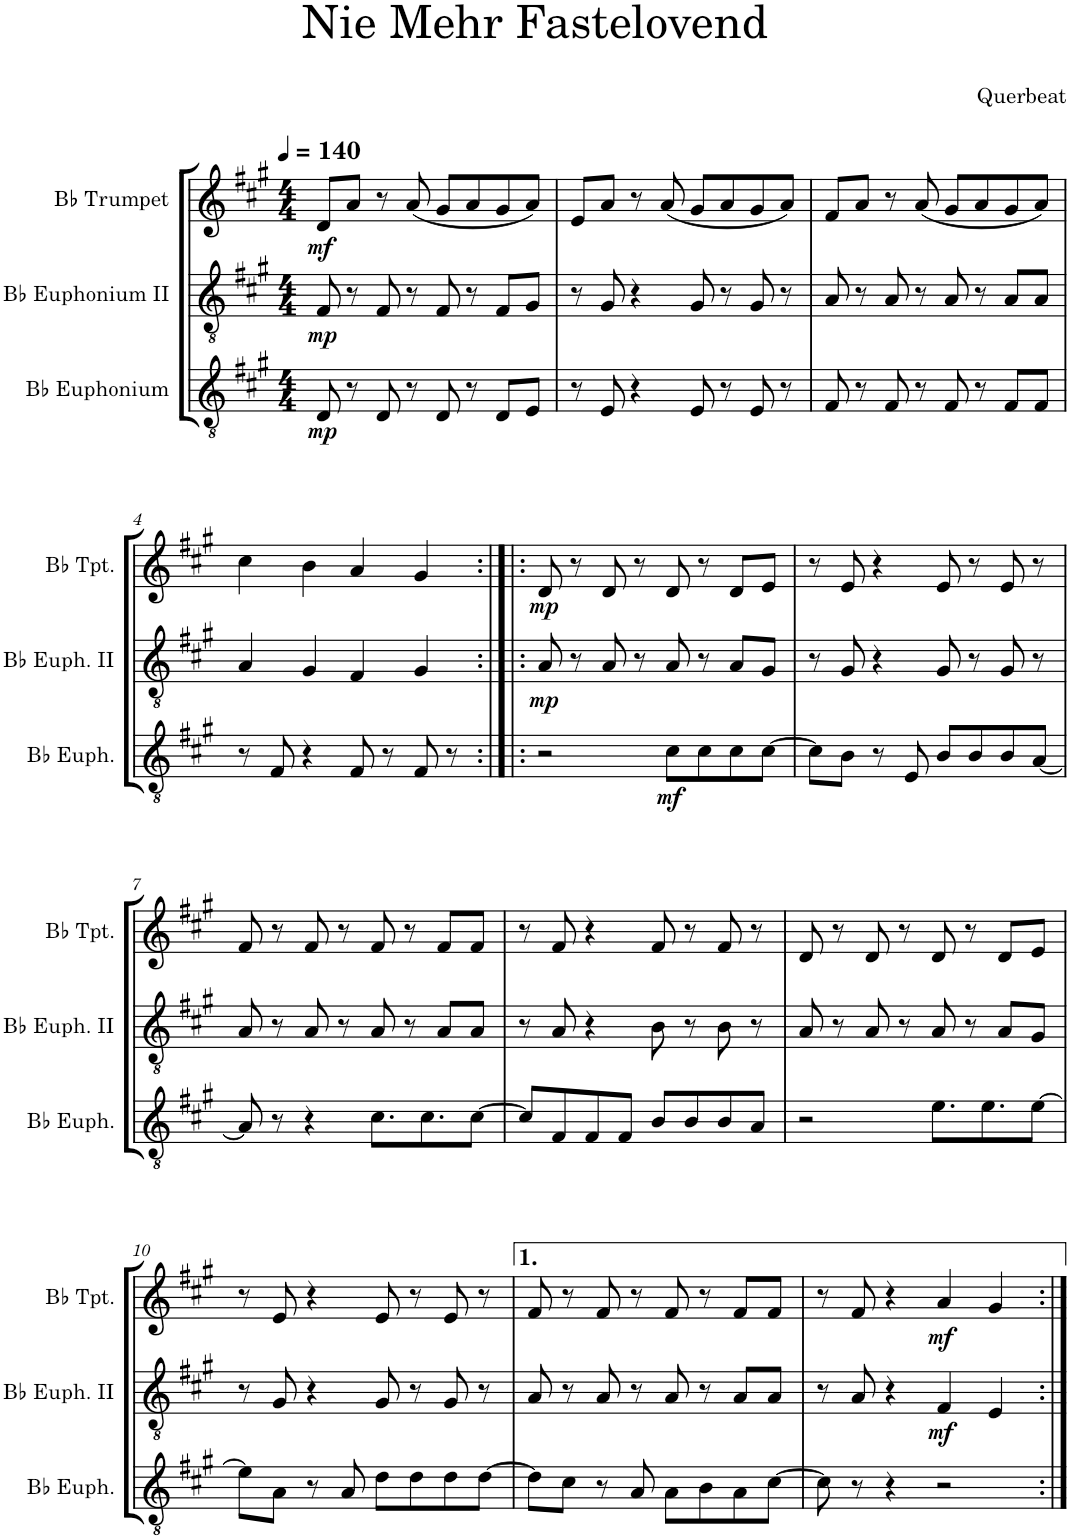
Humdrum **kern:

**kern	**dynam	**kern	**dynam	**kern	**dynam
*part3	*part3	*part2	*part2	*part1	*part1
*staff3	*staff3	*staff2	*staff2	*staff1	*staff1
*I"Bb Euphonium	*	*I"Bb Euphonium II	*	*I"Bb Trumpet	*
*I'Bb Euph.	*	*I'Bb Euph. II	*	*I'Bb Tpt.	*
*clefGv2	*	*clefGv2	*	*clefG2	*
*Trd1c2	*	*Trd1c2	*	*Trd1c2	*
*k[f#c#g#]	*	*k[f#c#g#]	*	*k[f#c#g#]	*
*M4/4	*	*M4/4	*	*M4/4	*
*MM140	*	*MM140	*	*MM140	*
=1	=1	=1	=1	=1	=1
!	!LO:DY:b	!	!LO:DY:b	!	!LO:DY:b
8D/	mp	8F#/	mp	8d/L	mf
8r	.	8r	.	8a/J	.
8D/	.	8F#/	.	8r	.
8r	.	8r	.	(8a/	.
8D/	.	8F#/	.	8g#/L	.
8r	.	8r	.	8a/	.
8D/L	.	8F#/L	.	8g#/	.
8E/J	.	8G#/J	.	8a/J)	.
=2	=2	=2	=2	=2	=2
8r	.	8r	.	8e/L	.
8E/	.	8G#/	.	8a/J	.
4r	.	4r	.	8r	.
.	.	.	.	(8a/	.
8E/	.	8G#/	.	8g#/L	.
8r	.	8r	.	8a/	.
8E/	.	8G#/	.	8g#/	.
8r	.	8r	.	8a/J)	.
=3	=3	=3	=3	=3	=3
8F#/	.	8A/	.	8f#/L	.
8r	.	8r	.	8a/J	.
8F#/	.	8A/	.	8r	.
8r	.	8r	.	(8a/	.
8F#/	.	8A/	.	8g#/L	.
8r	.	8r	.	8a/	.
8F#/L	.	8A/L	.	8g#/	.
8F#/J	.	8A/J	.	8a/J)	.
!!LO:LB:g=z
=4	=4	=4	=4	=4	=4
8r	.	4A/	.	4cc#\	.
8F#/	.	.	.	.	.
4r	.	4G#/	.	4b\	.
8F#/	.	4F#/	.	4a/	.
8r	.	.	.	.	.
8F#/	.	4G#/	.	4g#/	.
8r	.	.	.	.	.
=5:|!|:	=5:|!|:	=5:|!|:	=5:|!|:	=5:|!|:	=5:|!|:
!	!	!	!LO:DY:b	!	!LO:DY:b
2r	.	8A/	mp	8d/	mp
.	.	8r	.	8r	.
.	.	8A/	.	8d/	.
.	.	8r	.	8r	.
!	!LO:DY:b	!	!	!	!
8c#\L	mf	8A/	.	8d/	.
8c#\	.	8r	.	8r	.
8c#\	.	8A/L	.	8d/L	.
[8c#\J	.	8G#/J	.	8e/J	.
=6	=6	=6	=6	=6	=6
8c#\L]	.	8r	.	8r	.
8B\J	.	8G#/	.	8e/	.
8r	.	4r	.	4r	.
8E/	.	.	.	.	.
8B/L	.	8G#/	.	8e/	.
8B/	.	8r	.	8r	.
8B/	.	8G#/	.	8e/	.
[8A/J	.	8r	.	8r	.
!!LO:LB:g=z
=7	=7	=7	=7	=7	=7
8A/]	.	8A/	.	8f#/	.
8r	.	8r	.	8r	.
4r	.	8A/	.	8f#/	.
.	.	8r	.	8r	.
8.c#\L	.	8A/	.	8f#/	.
.	.	8r	.	8r	.
8.c#\	.	.	.	.	.
.	.	8A/L	.	8f#/L	.
[8c#\J	.	8A/J	.	8f#/J	.
=8	=8	=8	=8	=8	=8
8c#/L]	.	8r	.	8r	.
8F#/	.	8A/	.	8f#/	.
8F#/	.	4r	.	4r	.
8F#/J	.	.	.	.	.
8B/L	.	8B\	.	8f#/	.
8B/	.	8r	.	8r	.
8B/	.	8B\	.	8f#/	.
8A/J	.	8r	.	8r	.
=9	=9	=9	=9	=9	=9
2r	.	8A/	.	8d/	.
.	.	8r	.	8r	.
.	.	8A/	.	8d/	.
.	.	8r	.	8r	.
8.e\L	.	8A/	.	8d/	.
.	.	8r	.	8r	.
8.e\	.	.	.	.	.
.	.	8A/L	.	8d/L	.
[8e\J	.	8G#/J	.	8e/J	.
!!LO:LB:g=z
=10	=10	=10	=10	=10	=10
8e\L]	.	8r	.	8r	.
8A\J	.	8G#/	.	8e/	.
8r	.	4r	.	4r	.
8A/	.	.	.	.	.
8d\L	.	8G#/	.	8e/	.
8d\	.	8r	.	8r	.
8d\	.	8G#/	.	8e/	.
[8d\J	.	8r	.	8r	.
=11	=11	=11	=11	=11	=11
8d\L]	.	8A/	.	8f#/	.
8c#\J	.	8r	.	8r	.
8r	.	8A/	.	8f#/	.
8A/	.	8r	.	8r	.
8A\L	.	8A/	.	8f#/	.
8B\	.	8r	.	8r	.
8A\	.	8A/L	.	8f#/L	.
[8c#\J	.	8A/J	.	8f#/J	.
=12	=12	=12	=12	=12	=12
8c#\]	.	8r	.	8r	.
8r	.	8A/	.	8f#/	.
4r	.	4r	.	4r	.
!	!	!	!LO:DY:b	!	!LO:DY:b
2r	.	4F#/	mf	4a/	mf
.	.	4E/	.	4g#/	.
=:|!	=:|!	=:|!	=:|!	=:|!	=:|!
*-	*-	*-	*-	*-	*-
